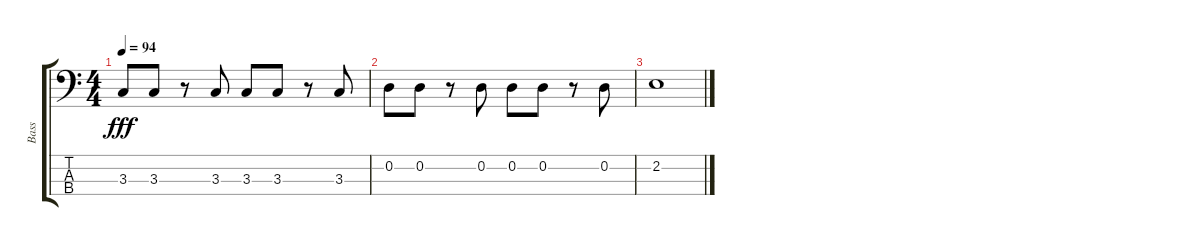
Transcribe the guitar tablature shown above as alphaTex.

\track ("Bass" "Bass") {instrument electricbassfinger}
\staff {score tabs}
\tuning (G2 D2 A1 E1) {hide}
\ts (4 4)
\tempo 94
\clef f4
\ks c
3.3.8{dy fff} 3.3.8 r.8 3.3.8 3.3.8 3.3.8 r.8 3.3.8 |
0.2.8 0.2.8 r.8 0.2.8 0.2.8 0.2.8 r.8 0.2.8 |
2.2.1
